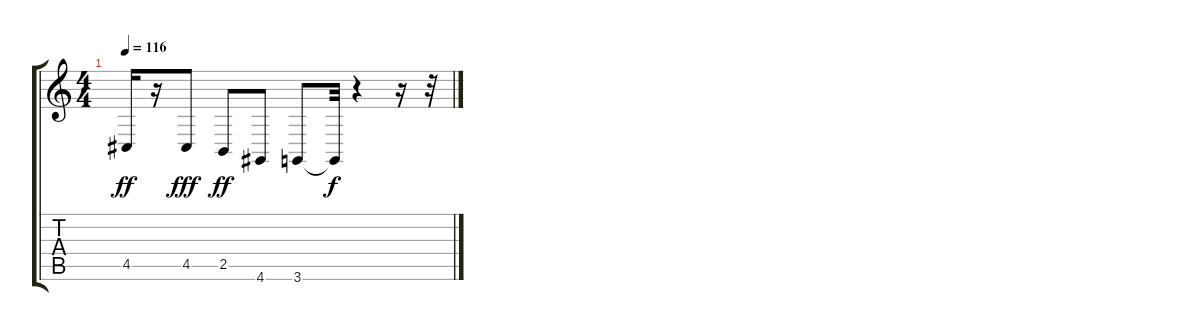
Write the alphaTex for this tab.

\track "" {instrument synthbrass1}
\staff {score tabs}
\tuning (E4 B3 G3 D3 A2 E2) {hide}
\ts (4 4)
\tempo 116
\clef g2
\ks c
4.5.16{dy ff} r.16 4.5.8{dy fff} 2.5.8{dy ff} 4.6.8 3.6.8 3.6{t}.32{dy f} r.4 r.16 r.32
